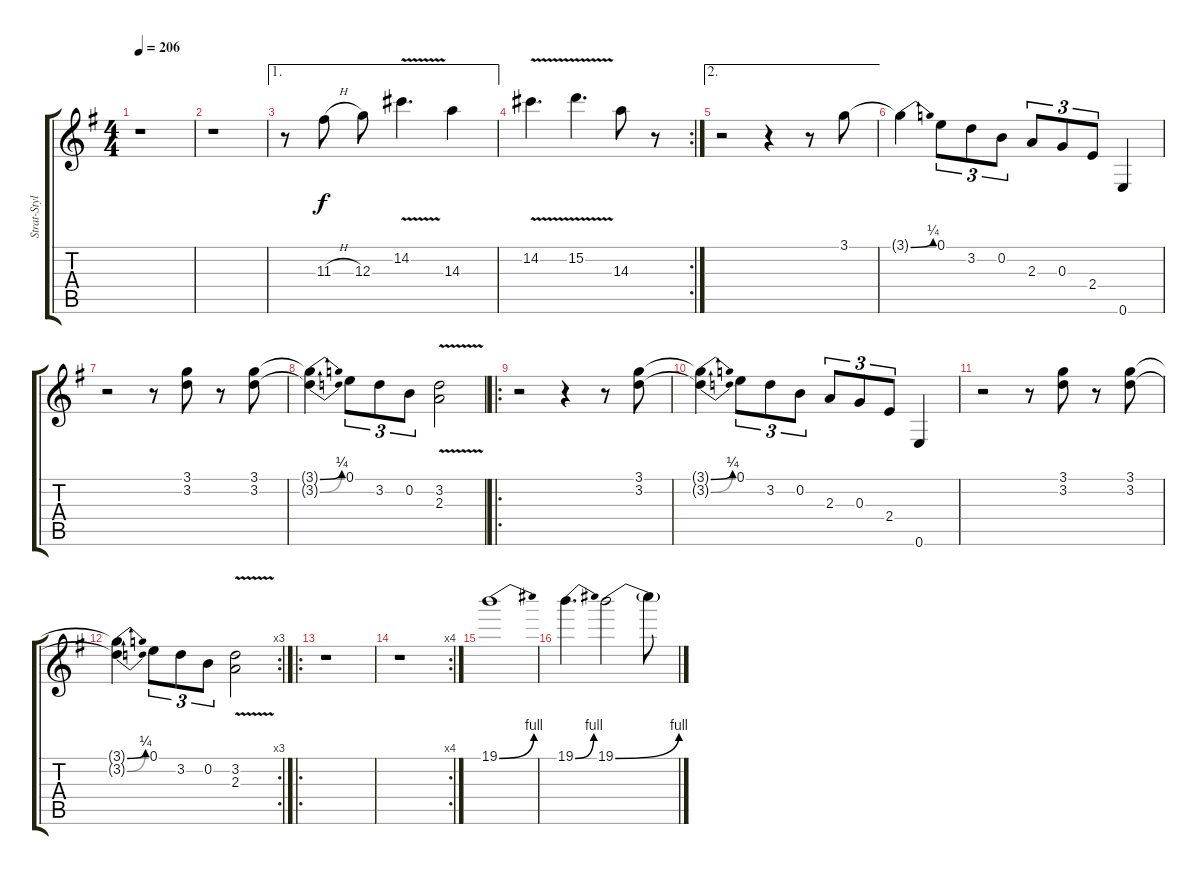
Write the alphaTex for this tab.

\track ("Strat-Style" "Strat-Styl") {instrument distortionguitar}
\staff {score tabs}
\tuning (E4 B3 G3 D3 A2 E2) {hide}
\ts (4 4)
\tempo 206
\clef g2
\ks g
r.1{dy f} |
r.1 |
\ae 1
r.8 11.3{h}.8 12.3.8 14.2{v}.4{d} 14.3.4 |
\rc 2
14.2{v}.4{d} 15.2{v}.4{d} 14.3.8 r.8 |
\ae 2
r.2 r.4 r.8 3.1.8 |
3.1{be (bend 0 0 60 1) t}.4 0.1.8{tu (3 2)} 3.2.8{tu (3 2)} 0.2.8{tu (3 2)} 2.3.8{tu (3 2)} 0.3.8{tu (3 2)} 2.4.8{tu (3 2)} 0.6.4 |
r.2 r.8 (3.1 3.2).8 r.8 (3.1 3.2).8 |
(3.1{be (bend 0 0 60 1) t} 3.2{be (bend 0 0 60 1) t}).4 0.1.8{tu (3 2)} 3.2.8{tu (3 2)} 0.2.8{tu (3 2)} (3.2{v} 2.3{v}).2 |
\ro
r.2 r.4 r.8 (3.1 3.2).8 |
(3.1{be (bend 0 0 60 1) t} 3.2{be (bend 0 0 60 1) t}).4 0.1.8{tu (3 2)} 3.2.8{tu (3 2)} 0.2.8{tu (3 2)} 2.3.8{tu (3 2)} 0.3.8{tu (3 2)} 2.4.8{tu (3 2)} 0.6.4 |
r.2 r.8 (3.1 3.2).8 r.8 (3.1 3.2).8 |
\rc 3
(3.1{be (bend 0 0 60 1) t} 3.2{be (bend 0 0 60 1) t}).4 0.1.8{tu (3 2)} 3.2.8{tu (3 2)} 0.2.8{tu (3 2)} (3.2{v} 2.3{v}).2 |
\ro
r.1 |
\rc 4
r.1 |
19.1{be (bend 0 0 60 4)}.1 |
19.1{be (bend 0 0 60 4)}.4{d} 19.1{be (bend 0 0 60 4)}.2 19.1{t}.8
